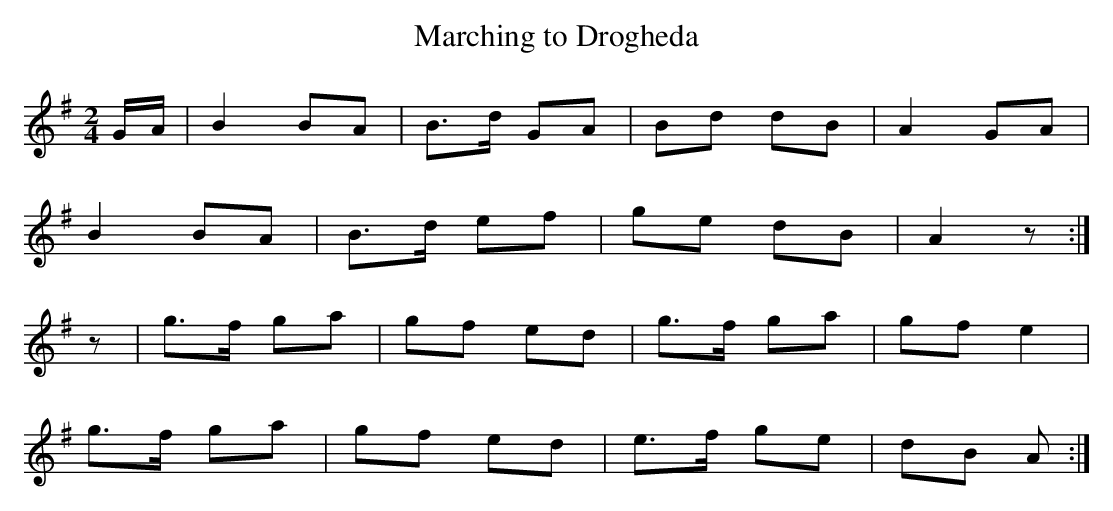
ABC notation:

X:1
T: Marching to Drogheda
L: 1/8
M: 2/4
K: G
G/A/ | B2 BA | B>d GA | Bd dB | A2 GA |
B2 BA | B>d ef | ge dB | A2 z :|
z | g>f ga | gf ed | g>f ga | gf e2 |
g>f ga | gf ed | e>f ge | dB A :|
